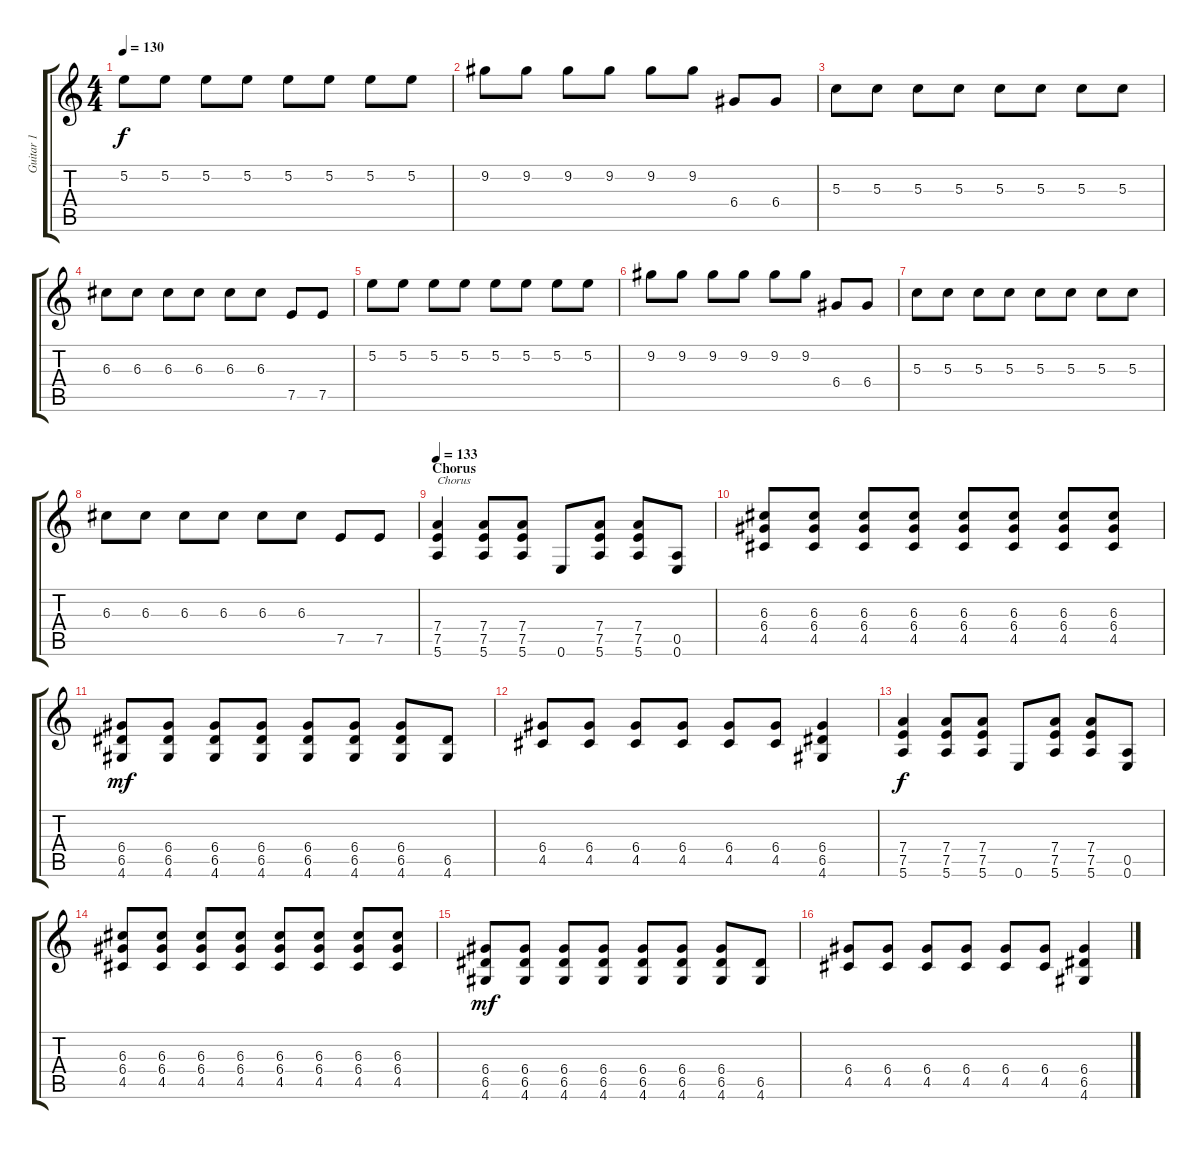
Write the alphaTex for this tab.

\track ("Guitar 1" "Guitar 1") {instrument electricguitarclean}
\staff {score tabs}
\tuning (E4 B3 G3 D3 A2 E2) {hide}
\ts (4 4)
\tempo 130
\clef g2
\ks c
5.2.8{dy f} 5.2.8 5.2.8 5.2.8 5.2.8 5.2.8 5.2.8 5.2.8 |
9.2.8 9.2.8 9.2.8 9.2.8 9.2.8 9.2.8 6.4.8 6.4.8 |
5.3.8 5.3.8 5.3.8 5.3.8 5.3.8 5.3.8 5.3.8 5.3.8 |
6.3.8 6.3.8 6.3.8 6.3.8 6.3.8 6.3.8 7.5.8 7.5.8 |
5.2.8 5.2.8 5.2.8 5.2.8 5.2.8 5.2.8 5.2.8 5.2.8 |
9.2.8 9.2.8 9.2.8 9.2.8 9.2.8 9.2.8 6.4.8 6.4.8 |
5.3.8 5.3.8 5.3.8 5.3.8 5.3.8 5.3.8 5.3.8 5.3.8 |
6.3.8 6.3.8 6.3.8 6.3.8 6.3.8 6.3.8 7.5.8 7.5.8 |
\section ("" "Chorus")
\tempo 133
(7.4 7.5 5.6).4{txt "Chorus" instrument overdrivenguitar} (7.4 7.5 5.6).8 (7.4 7.5 5.6).8 0.6.8 (7.4 7.5 5.6).8 (7.4 7.5 5.6).8 (0.5 0.6).8 |
(6.3 6.4 4.5).8 (6.3 6.4 4.5).8 (6.3 6.4 4.5).8 (6.3 6.4 4.5).8 (6.3 6.4 4.5).8 (6.3 6.4 4.5).8 (6.3 6.4 4.5).8 (6.3 6.4 4.5).8 |
(6.4 6.5 4.6).8{dy mf} (6.4 6.5 4.6).8 (6.4 6.5 4.6).8 (6.4 6.5 4.6).8 (6.4 6.5 4.6).8 (6.4 6.5 4.6).8 (6.4 6.5 4.6).8 (6.5 4.6).8 |
(6.4 4.5).8 (6.4 4.5).8 (6.4 4.5).8 (6.4 4.5).8 (6.4 4.5).8 (6.4 4.5).8 (6.4 6.5 4.6).4 |
(7.4 7.5 5.6).4{dy f} (7.4 7.5 5.6).8 (7.4 7.5 5.6).8 0.6.8 (7.4 7.5 5.6).8 (7.4 7.5 5.6).8 (0.5 0.6).8 |
(6.3 6.4 4.5).8 (6.3 6.4 4.5).8 (6.3 6.4 4.5).8 (6.3 6.4 4.5).8 (6.3 6.4 4.5).8 (6.3 6.4 4.5).8 (6.3 6.4 4.5).8 (6.3 6.4 4.5).8 |
(6.4 6.5 4.6).8{dy mf} (6.4 6.5 4.6).8 (6.4 6.5 4.6).8 (6.4 6.5 4.6).8 (6.4 6.5 4.6).8 (6.4 6.5 4.6).8 (6.4 6.5 4.6).8 (6.5 4.6).8 |
(6.4 4.5).8 (6.4 4.5).8 (6.4 4.5).8 (6.4 4.5).8 (6.4 4.5).8 (6.4 4.5).8 (6.4 6.5 4.6).4
